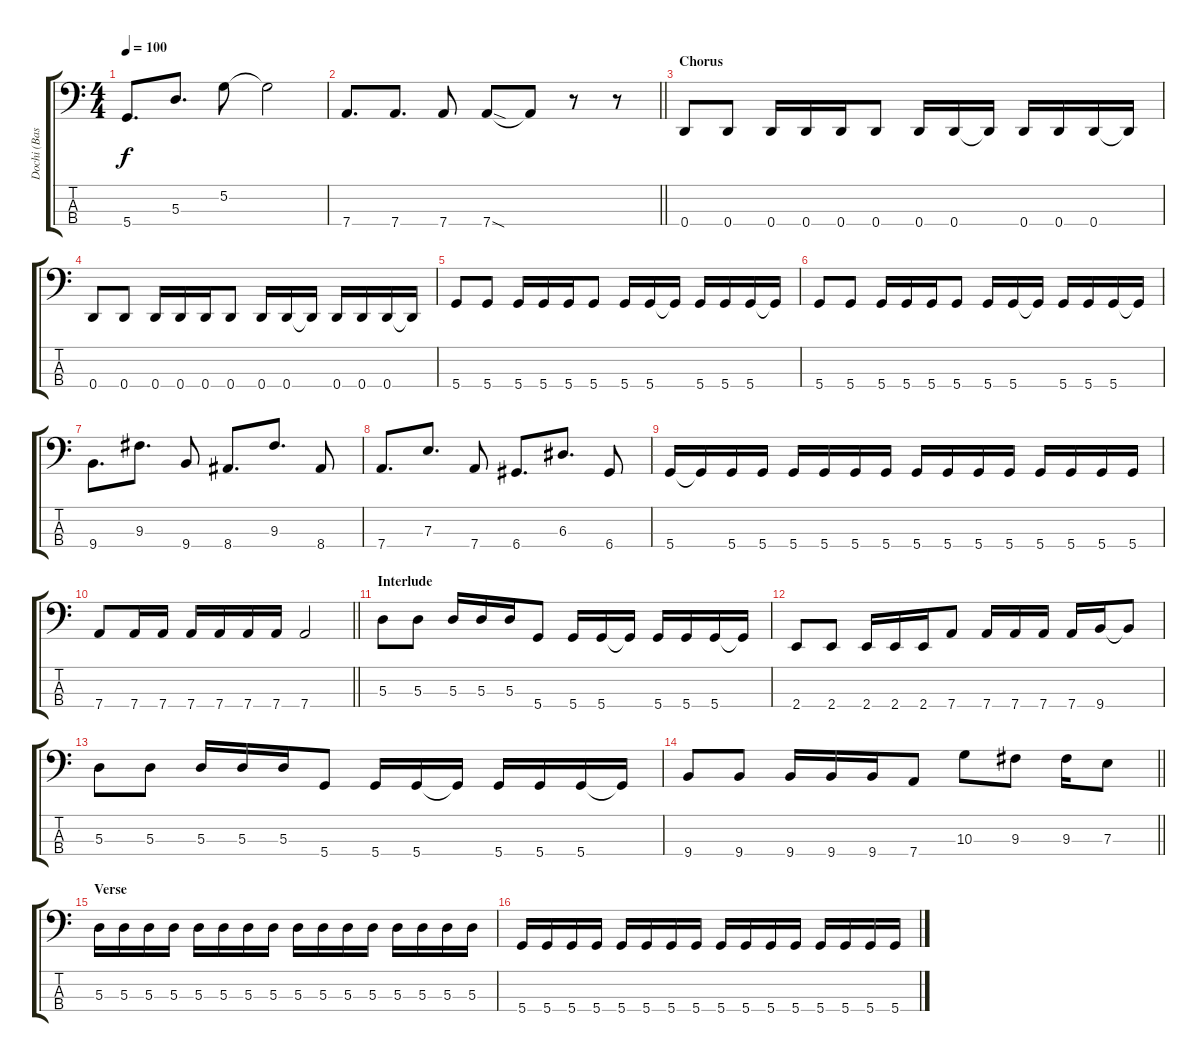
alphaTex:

\track ("Dochi (Bass)" "Dochi (Bas") {instrument electricbasspick}
\staff {score tabs}
\tuning (G2 D2 A1 D1) {hide}
\ts (4 4)
\tempo 100
\clef f4
\ks c
5.4.8{d dy f} 5.3.8{d} 5.2.8 5.2{t}.2 |
\barLineRight lightlight
7.4.8{d} 7.4.8{d} 7.4.8 7.4{sod}.8 7.4{t}.8 r.8 r.8 |
\section ("" "Chorus")
0.4.8 0.4.8 0.4.16 0.4.16 0.4.16 0.4.8 0.4.16 0.4.16 0.4{t}.16 0.4.16 0.4.16 0.4.16 0.4{t}.16 |
0.4.8 0.4.8 0.4.16 0.4.16 0.4.16 0.4.8 0.4.16 0.4.16 0.4{t}.16 0.4.16 0.4.16 0.4.16 0.4{t}.16 |
5.4.8 5.4.8 5.4.16 5.4.16 5.4.16 5.4.8 5.4.16 5.4.16 5.4{t}.16 5.4.16 5.4.16 5.4.16 5.4{t}.16 |
5.4.8 5.4.8 5.4.16 5.4.16 5.4.16 5.4.8 5.4.16 5.4.16 5.4{t}.16 5.4.16 5.4.16 5.4.16 5.4{t}.16 |
9.4.8{d} 9.3.8{d} 9.4.8 8.4.8{d} 9.3.8{d} 8.4.8 |
7.4.8{d} 7.3.8{d} 7.4.8 6.4.8{d} 6.3.8{d} 6.4.8 |
5.4.16 5.4{t}.16 5.4.16 5.4.16 5.4.16 5.4.16 5.4.16 5.4.16 5.4.16 5.4.16 5.4.16 5.4.16 5.4.16 5.4.16 5.4.16 5.4.16 |
\barLineRight lightlight
7.4.8 7.4.16 7.4.16 7.4.16 7.4.16 7.4.16 7.4.16 7.4.2 |
\section ("" "Interlude")
5.3.8 5.3.8 5.3.16 5.3.16 5.3.16 5.4.8 5.4.16 5.4.16 5.4{t}.16 5.4.16 5.4.16 5.4.16 5.4{t}.16 |
2.4.8 2.4.8 2.4.16 2.4.16 2.4.16 7.4.8 7.4.16 7.4.16 7.4.16 7.4.16 9.4.16 9.4{t}.8 |
5.3.8 5.3.8 5.3.16 5.3.16 5.3.16 5.4.8 5.4.16 5.4.16 5.4{t}.16 5.4.16 5.4.16 5.4.16 5.4{t}.16 |
\barLineRight lightlight
9.4.8 9.4.8 9.4.16 9.4.16 9.4.16 7.4.8 10.3.8 9.3.8 9.3.16 7.3.8 |
\section ("" "Verse")
5.3.16 5.3.16 5.3.16 5.3.16 5.3.16 5.3.16 5.3.16 5.3.16 5.3.16 5.3.16 5.3.16 5.3.16 5.3.16 5.3.16 5.3.16 5.3.16 |
5.4.16 5.4.16 5.4.16 5.4.16 5.4.16 5.4.16 5.4.16 5.4.16 5.4.16 5.4.16 5.4.16 5.4.16 5.4.16 5.4.16 5.4.16 5.4.16
